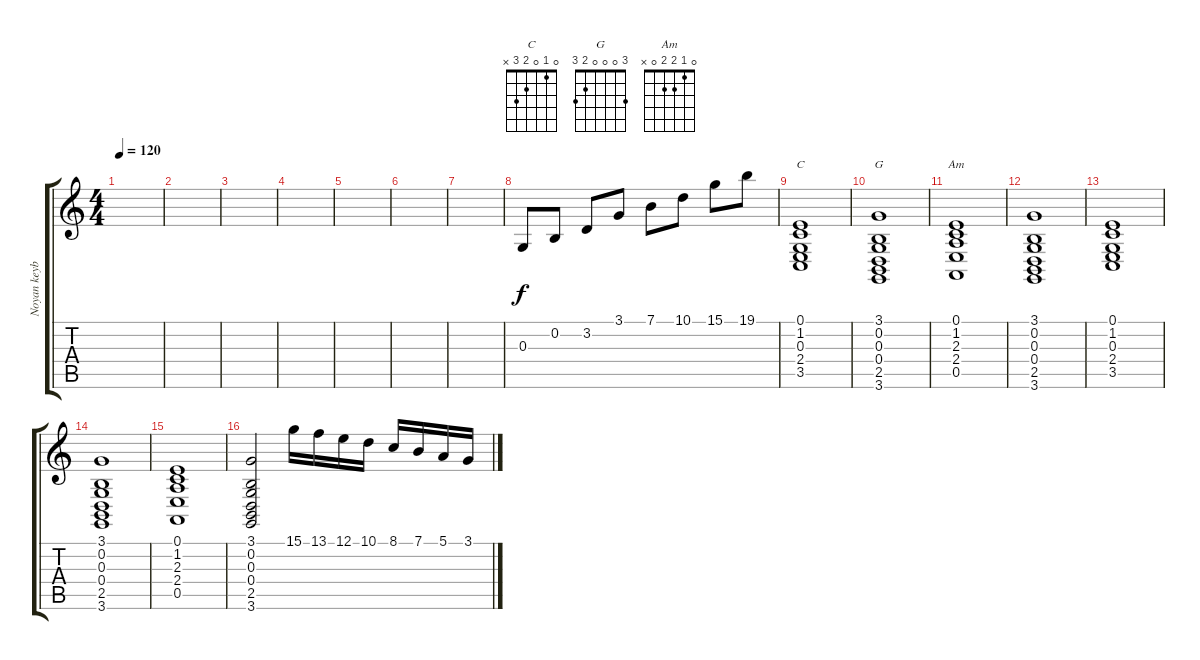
\track ("Noyan keyboard" "Noyan keyb") {instrument brightacousticpiano}
\staff {score tabs}
\tuning (E4 B3 G3 D3 A2 E2) {hide}
\chord ("C" 0 1 0 2 3 x)
\chord ("G" 3 0 0 0 2 3)
\chord ("Am" 0 1 2 2 0 x)
\ts (4 4)
\tempo 120
\clef g2
\ks c
|
|
|
|
|
|
|
0.3.8 0.2.8 3.2.8 3.1.8 7.1.8 10.1.8 15.1.8 19.1.8 |
(0.1 1.2 0.3 2.4 3.5).1{ch "C"} |
(3.1 0.2 0.3 0.4 2.5 3.6).1{ch "G"} |
(0.1 1.2 2.3 2.4 0.5).1{ch "Am"} |
(3.1 0.2 0.3 0.4 2.5 3.6).1 |
(0.1 1.2 0.3 2.4 3.5).1 |
(3.1 0.2 0.3 0.4 2.5 3.6).1 |
(0.1 1.2 2.3 2.4 0.5).1 |
(3.1 0.2 0.3 0.4 2.5 3.6).2 15.1.16 13.1.16 12.1.16 10.1.16 8.1.16 7.1.16 5.1.16 3.1.16
